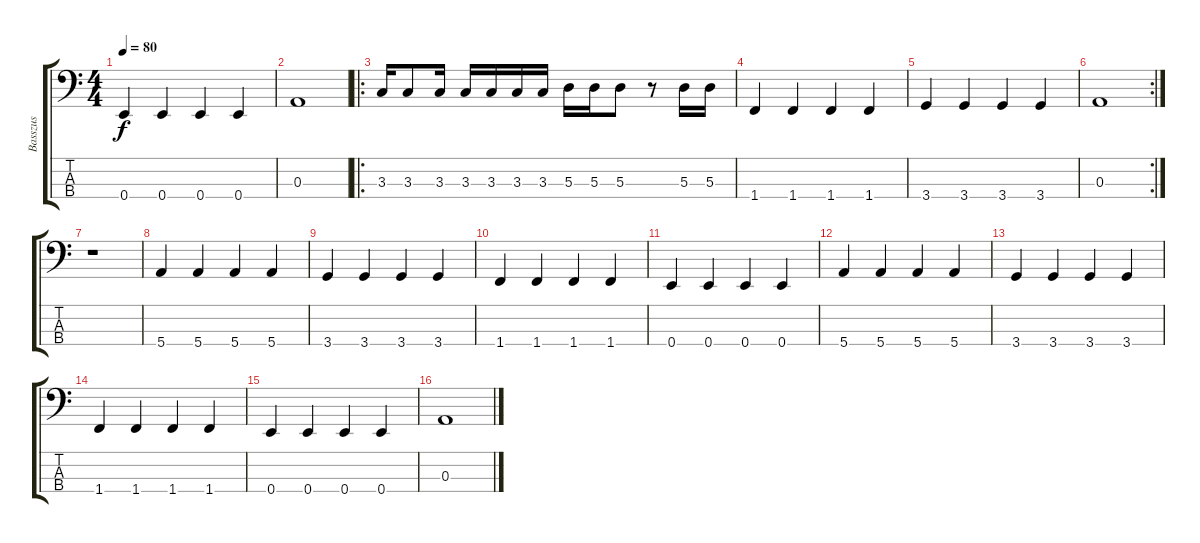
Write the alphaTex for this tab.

\track ("Basszus" "Basszus") {instrument electricbassfinger}
\staff {score tabs}
\tuning (G2 D2 A1 E1) {hide}
\ts (4 4)
\tempo 80
\clef f4
\ks c
0.4.4{dy f} 0.4.4 0.4.4 0.4.4 |
0.3.1 |
\ro
3.3.16 3.3.8 3.3.16 3.3.16 3.3.16 3.3.16 3.3.16 5.3.16 5.3.16 5.3.8 r.8 5.3.16 5.3.16 |
1.4.4 1.4.4 1.4.4 1.4.4 |
3.4.4 3.4.4 3.4.4 3.4.4 |
\rc 2
0.3.1 |
r.1 |
5.4.4 5.4.4 5.4.4 5.4.4 |
3.4.4 3.4.4 3.4.4 3.4.4 |
1.4.4 1.4.4 1.4.4 1.4.4 |
0.4.4 0.4.4 0.4.4 0.4.4 |
5.4.4 5.4.4 5.4.4 5.4.4 |
3.4.4 3.4.4 3.4.4 3.4.4 |
1.4.4 1.4.4 1.4.4 1.4.4 |
0.4.4 0.4.4 0.4.4 0.4.4 |
0.3.1
